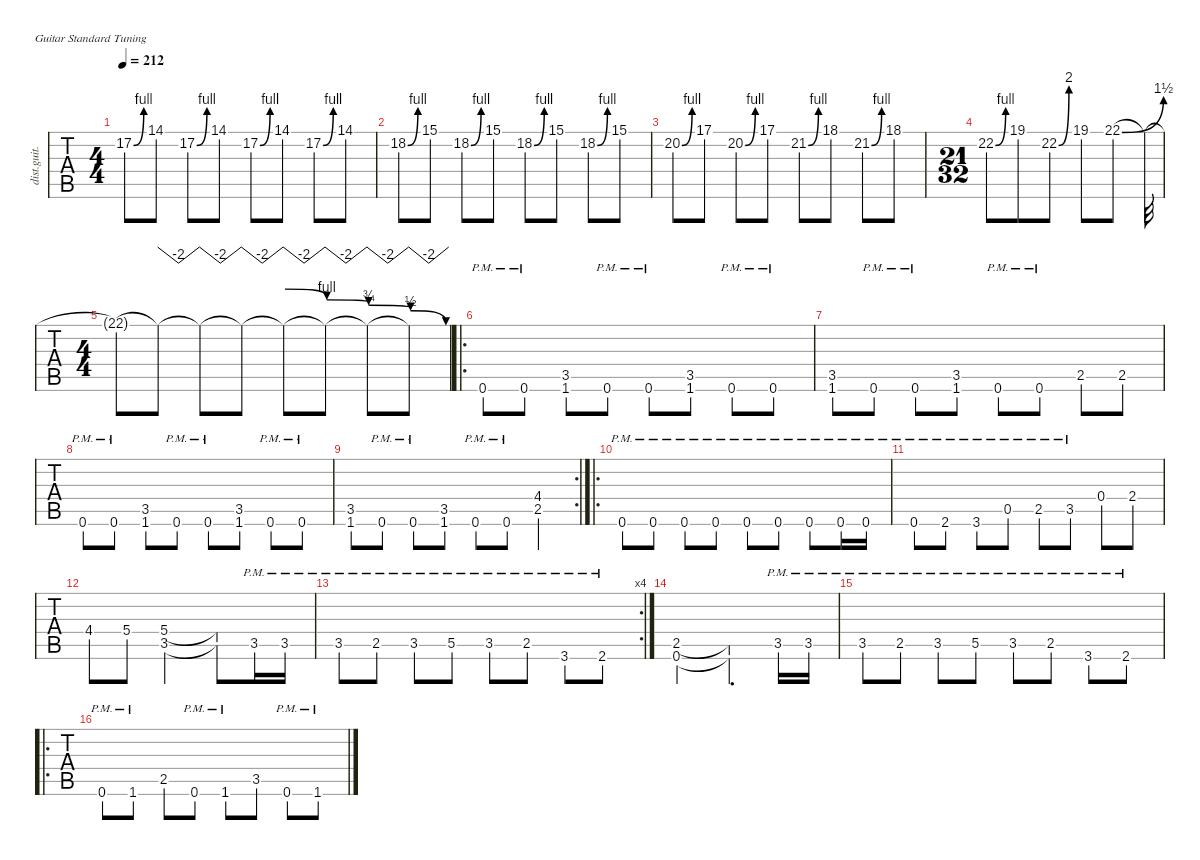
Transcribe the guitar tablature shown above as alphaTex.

\defaultSystemsLayout 4
\hideDynamics
\bracketExtendMode nobrackets
\track ("Rhythm Guitar (James)" "dist.guit.") {defaultSystemsLayout 4 multiBarRest instrument distortionguitar}
\staff {tabs}
\tuning (E4 B3 G3 D3 A2 E2)
\ts (4 4)
\beaming (8 2 2 2 2)
\tempo 212
\clef g2
\ks c
17.2{be (bend 0 0 32.4 4)}.8{dy mf} 14.1{acc #}.8 17.2{be (bend 0 0 32.4 4)}.8 14.1{acc #}.8 17.2{be (bend 0 0 32.4 4)}.8 14.1{acc #}.8 17.2{be (bend 0 0 32.4 4)}.8 14.1{acc #}.8 |
18.2{be (bend 0 0 32.4 4)}.8 15.1.8 18.2{be (bend 0 0 32.4 4)}.8 15.1.8 18.2{be (bend 0 0 32.4 4)}.8 15.1.8 18.2{be (bend 0 0 32.4 4)}.8 15.1.8 |
20.2{be (bend 0 0 32.4 4)}.8 17.1.8 20.2{be (bend 0 0 32.4 4)}.8 17.1.8 21.2{be (bend 0 0 32.4 4) acc #}.8 18.1{acc #}.8 21.2{be (bend 0 0 32.4 4) acc #}.8 18.1{acc #}.8 |
\ts (21 32)
\beaming (8 3 2)
22.2{be (bend 0 0 34.8 4)}.8 19.1.8 22.2{be (bend 0 0 59.4 8)}.8 19.1.8 22.1{be (bend 0 0 9.6 6)}.8 22.1{t}.32 |
\ts (4 4)
\beaming (8 2 2 2 2)
22.1{t}.8 22.1{t}.8{tbe (dip default 0 0 15 -8 30 0)} 22.1{t}.8{tbe (dip default 0 0 15 -8 30 0)} 22.1{t}.8{tbe (dip default 0 0 15 -8 30 0)} 22.1{be (prebendrelease 0 6 59.4 4) t}.8{tbe (dip default 0 0 15 -8 30 0)} 22.1{be (release 0 4 59.4 3) t}.8{tbe (dip default 0 0 15 -8 30 0)} 22.1{be (release 0 3 59.4 2) t}.8{tbe (dip default 0 0 15 -8 30 0)} 22.1{be (release 0 2 25.8 0) t}.8{tbe (dip default 0 0 15 -8 30 0)} |
\ro
0.6{pm}.8 0.6{pm}.8 (1.6 3.5).8 0.6{pm}.8 0.6{pm}.8 (1.6 3.5).8 0.6{pm}.8 0.6{pm}.8 |
(1.6 3.5).8 0.6{pm}.8 0.6{pm}.8 (1.6 3.5).8 0.6{pm}.8 0.6{pm}.8 2.5.8 2.5.8 |
0.6{pm}.8 0.6{pm}.8 (1.6 3.5).8 0.6{pm}.8 0.6{pm}.8 (1.6 3.5).8 0.6{pm}.8 0.6{pm}.8 |
\rc 2
(1.6 3.5).8 0.6{pm}.8 0.6{pm}.8 (1.6 3.5).8 0.6{pm}.8 0.6{pm}.8 (2.5 4.4{acc #}).4 |
\ro
0.6{pm}.8 0.6{pm}.8 0.6{pm}.8 0.6{pm}.8 0.6{pm}.8 0.6{pm}.8 0.6{pm}.8 0.6{pm}.16 0.6{pm}.16 |
0.6{pm}.8 2.6{pm acc #}.8 3.6{pm}.8 0.5{pm}.8 2.5{pm}.8 3.5{pm}.8 0.4.8 2.4.8 |
4.4{acc #}.8 5.4.8 (5.4 3.5).2 (5.4{t} 3.5{t}).8 3.5{pm}.16 3.5{pm}.16 |
\rc 4
3.5{pm}.8 2.5{pm}.8 3.5{pm}.8 5.5{pm}.8 3.5{pm}.8 2.5{pm}.8 3.6{pm}.8 2.6{pm acc #}.8 |
(0.6 2.5).2 (2.5{t} 0.6{t}).4{d} 3.5{pm}.16 3.5{pm}.16 |
3.5{pm}.8 2.5{pm}.8 3.5{pm}.8 5.5{pm}.8 3.5{pm}.8 2.5{pm}.8 3.6{pm}.8 2.6{pm acc #}.8 |
\ro
0.6{pm}.8 1.6{pm}.8 2.5.8 0.6{pm}.8 1.6{pm}.8 3.5.8 0.6{pm}.8 1.6{pm}.8
